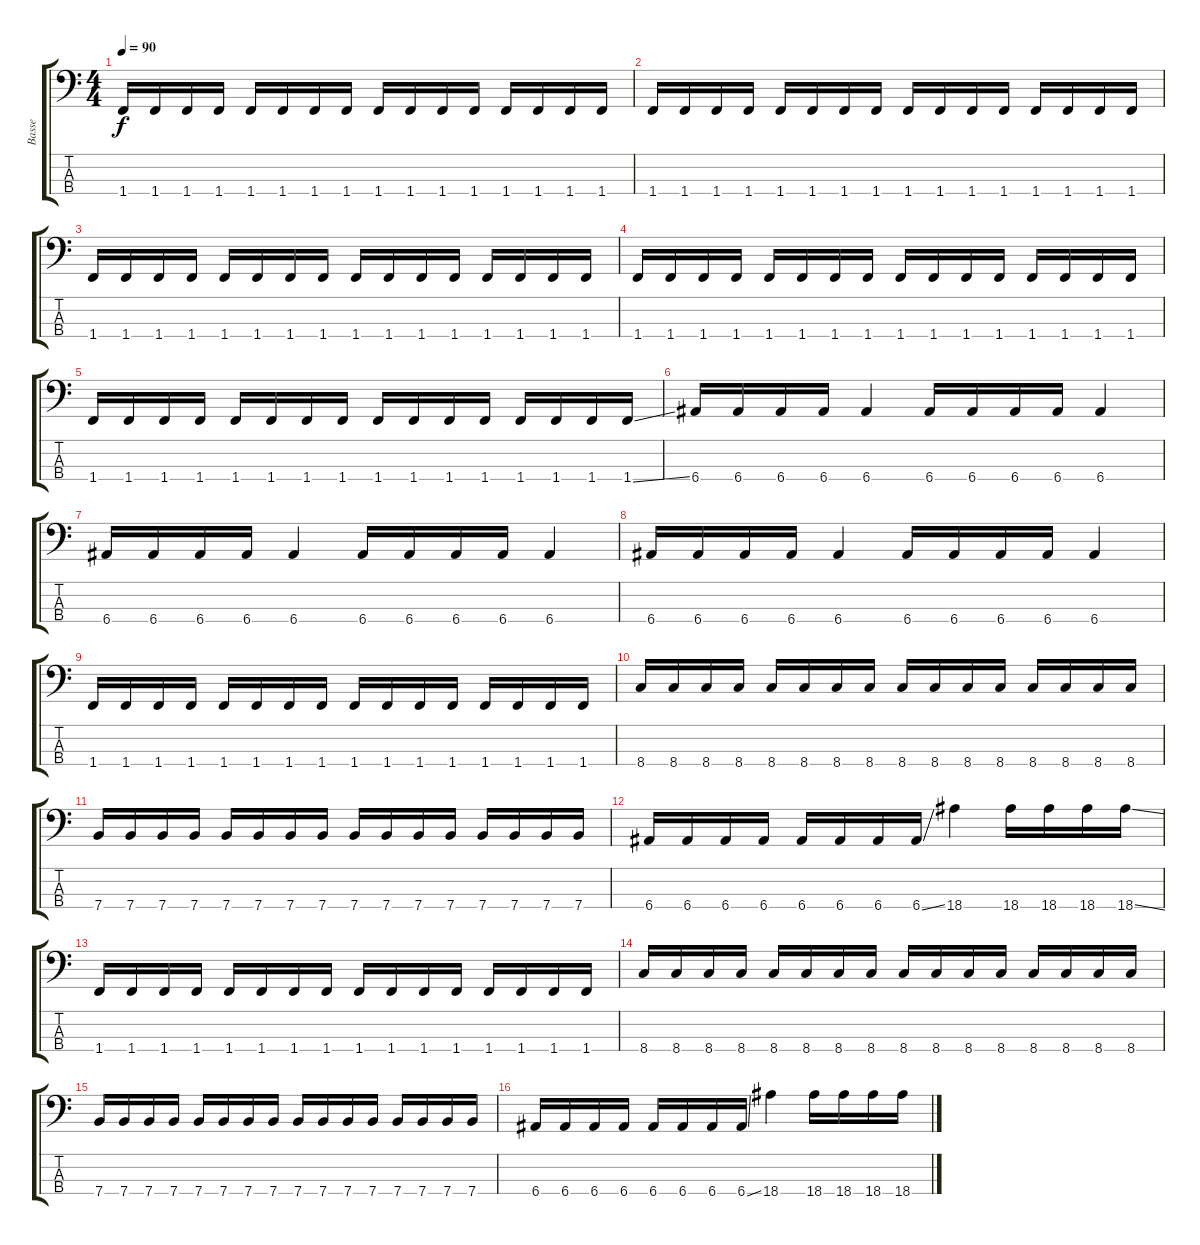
\track ("Basse" "Basse") {instrument electricbasspick}
\staff {score tabs}
\tuning (G2 D2 A1 E1) {hide}
\ts (4 4)
\tempo 90
\clef f4
\ks c
1.4.16{dy f} 1.4.16 1.4.16 1.4.16 1.4.16 1.4.16 1.4.16 1.4.16 1.4.16 1.4.16 1.4.16 1.4.16 1.4.16 1.4.16 1.4.16 1.4.16 |
1.4.16 1.4.16 1.4.16 1.4.16 1.4.16 1.4.16 1.4.16 1.4.16 1.4.16 1.4.16 1.4.16 1.4.16 1.4.16 1.4.16 1.4.16 1.4.16 |
1.4.16 1.4.16 1.4.16 1.4.16 1.4.16 1.4.16 1.4.16 1.4.16 1.4.16 1.4.16 1.4.16 1.4.16 1.4.16 1.4.16 1.4.16 1.4.16 |
1.4.16 1.4.16 1.4.16 1.4.16 1.4.16 1.4.16 1.4.16 1.4.16 1.4.16 1.4.16 1.4.16 1.4.16 1.4.16 1.4.16 1.4.16 1.4.16 |
1.4.16 1.4.16 1.4.16 1.4.16 1.4.16 1.4.16 1.4.16 1.4.16 1.4.16 1.4.16 1.4.16 1.4.16 1.4.16 1.4.16 1.4.16 1.4{ss}.16 |
6.4.16 6.4.16 6.4.16 6.4.16 6.4.4 6.4.16 6.4.16 6.4.16 6.4.16 6.4.4 |
6.4.16 6.4.16 6.4.16 6.4.16 6.4.4 6.4.16 6.4.16 6.4.16 6.4.16 6.4.4 |
6.4.16 6.4.16 6.4.16 6.4.16 6.4.4 6.4.16 6.4.16 6.4.16 6.4.16 6.4.4 |
1.4.16 1.4.16 1.4.16 1.4.16 1.4.16 1.4.16 1.4.16 1.4.16 1.4.16 1.4.16 1.4.16 1.4.16 1.4.16 1.4.16 1.4.16 1.4.16 |
8.4.16 8.4.16 8.4.16 8.4.16 8.4.16 8.4.16 8.4.16 8.4.16 8.4.16 8.4.16 8.4.16 8.4.16 8.4.16 8.4.16 8.4.16 8.4.16 |
7.4.16 7.4.16 7.4.16 7.4.16 7.4.16 7.4.16 7.4.16 7.4.16 7.4.16 7.4.16 7.4.16 7.4.16 7.4.16 7.4.16 7.4.16 7.4.16 |
6.4.16 6.4.16 6.4.16 6.4.16 6.4.16 6.4.16 6.4.16 6.4{ss}.16 18.4.4 18.4.16 18.4.16 18.4.16 18.4{ss}.16 |
1.4.16 1.4.16 1.4.16 1.4.16 1.4.16 1.4.16 1.4.16 1.4.16 1.4.16 1.4.16 1.4.16 1.4.16 1.4.16 1.4.16 1.4.16 1.4.16 |
8.4.16 8.4.16 8.4.16 8.4.16 8.4.16 8.4.16 8.4.16 8.4.16 8.4.16 8.4.16 8.4.16 8.4.16 8.4.16 8.4.16 8.4.16 8.4.16 |
7.4.16 7.4.16 7.4.16 7.4.16 7.4.16 7.4.16 7.4.16 7.4.16 7.4.16 7.4.16 7.4.16 7.4.16 7.4.16 7.4.16 7.4.16 7.4.16 |
6.4.16 6.4.16 6.4.16 6.4.16 6.4.16 6.4.16 6.4.16 6.4{ss}.16 18.4.4 18.4.16 18.4.16 18.4.16 18.4{ss}.16
